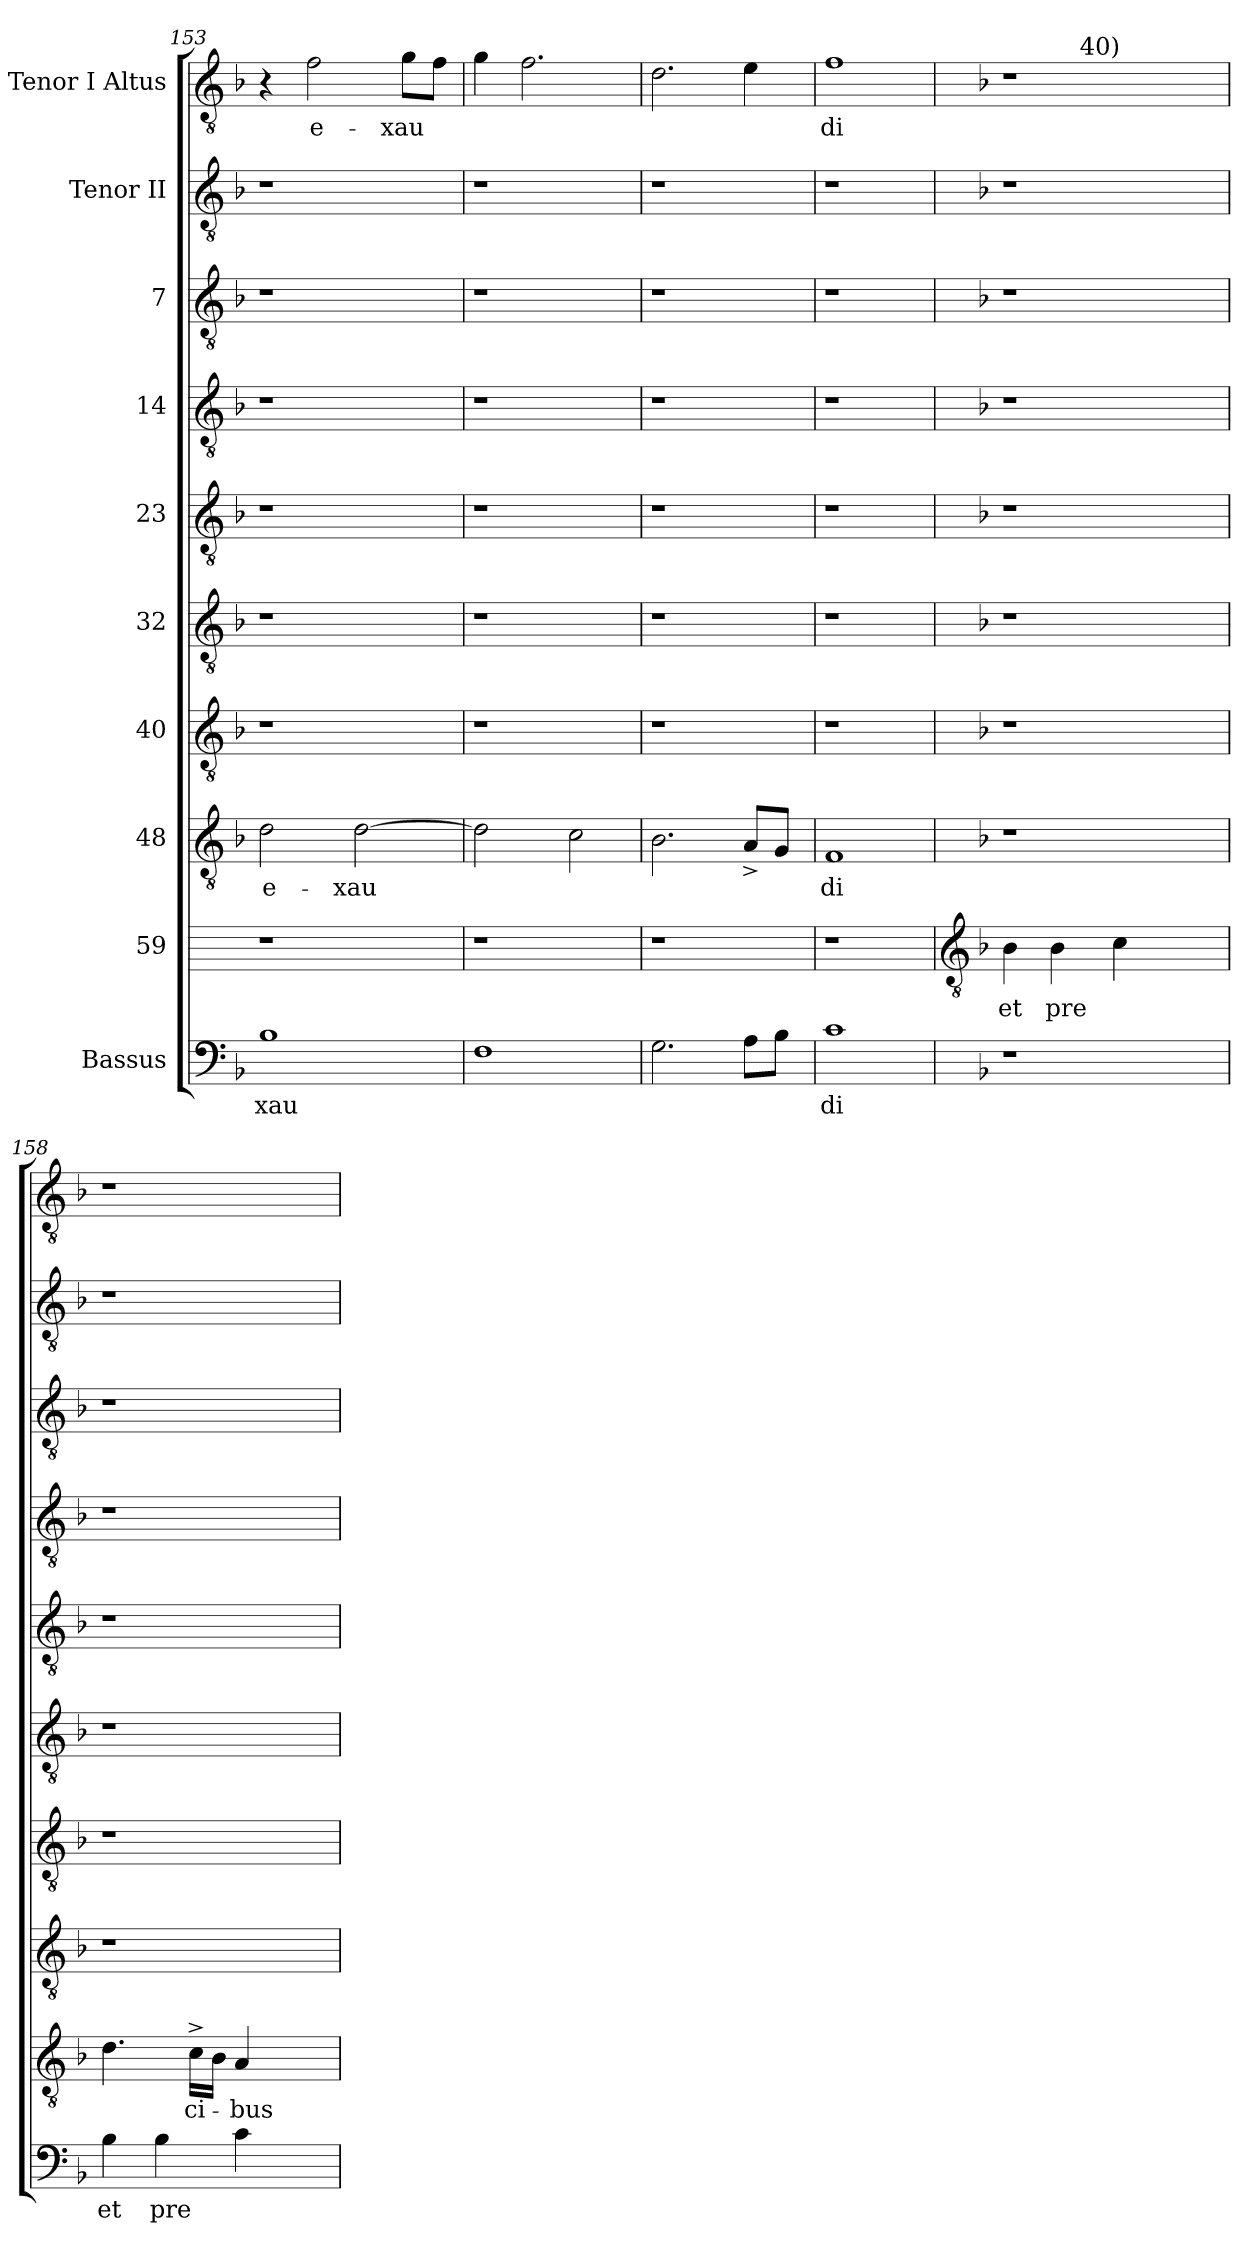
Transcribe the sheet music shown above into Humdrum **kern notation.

**kern	**text	**kern	**text	**kern	**text	**kern	**kern	**kern	**kern	**kern	**kern	**kern	**text
*part10	*part10	*part9	*part9	*part8	*part8	*part7	*part6	*part5	*part4	*part3	*part2	*part1	*part1
*staff10	*staff10	*staff9	*staff9	*staff8	*staff8	*staff7	*staff6	*staff5	*staff4	*staff3	*staff2	*staff1	*staff1
*I"Bassus	*	*I"59	*	*I"48	*	*I"40	*I"32	*I"23	*I"14	*I"7	*I"Tenor II	*I"Tenor I  Altus	*
*clefF4	*	*	*	*clefGv2	*	*clefGv2	*clefGv2	*clefGv2	*clefGv2	*clefGv2	*clefGv2	*clefGv2	*
*k[b-]	*	*	*	*k[b-]	*	*k[b-]	*k[b-]	*k[b-]	*k[b-]	*k[b-]	*k[b-]	*k[b-]	*
*F:	*	*	*	*F:	*	*F:	*F:	*F:	*F:	*F:	*F:	*F:	*
=153	=153	=153	=153	=153	=153	=153	=153	=153	=153	=153	=153	=153	=153
!	!LO:LY:b:cj	!	!	!	!LO:LY:b:cj	!	!	!	!	!	!	!	!
1B-	-xau	1r	.	2d\	e-	1r	1r	1r	1r	1r	1r	4r	.
!	!	!	!	!	!	!	!	!	!	!	!	!	!LO:LY:b:cj
.	.	.	.	.	.	.	.	.	.	.	.	2f\	e-
!	!	!	!	!	!LO:LY:b	!	!	!	!	!	!	!	!
.	.	.	.	[>2d\	-xau	.	.	.	.	.	.	.	.
!	!	!	!	!	!	!	!	!	!	!	!	!	!LO:LY:b
.	.	.	.	.	.	.	.	.	.	.	.	8g\L	-xau
.	.	.	.	.	.	.	.	.	.	.	.	8f\J	.
=154	=154	=154	=154	=154	=154	=154	=154	=154	=154	=154	=154	=154	=154
1F	.	1r	.	2d\]	.	1r	1r	1r	1r	1r	1r	4g\	.
.	.	.	.	.	.	.	.	.	.	.	.	2.f\	.
.	.	.	.	2c\	.	.	.	.	.	.	.	.	.
=155	=155	=155	=155	=155	=155	=155	=155	=155	=155	=155	=155	=155	=155
2.G\	.	1r	.	2.B-\	.	1r	1r	1r	1r	1r	1r	2.d\	.
8A\L	.	.	.	8A^>/L	.	.	.	.	.	.	.	4e\	.
8B-\J	.	.	.	8G/J	.	.	.	.	.	.	.	.	.
=156	=156	=156	=156	=156	=156	=156	=156	=156	=156	=156	=156	=156	=156
!	!LO:LY:b:cj	!	!	!	!LO:LY:b:cj	!	!	!	!	!	!	!	!LO:LY:b:cj
1c	di	1r	.	1F	di	1r	1r	1r	1r	1r	1r	1f	di
!!LO:LB:g=z
=157	=157	=157	=157	=157	=157	=157	=157	=157	=157	=157	=157	=157	=157
*	*	*clefGv2	*	*	*	*	*	*	*	*	*	*	*
*	*	*k[b-]	*	*	*	*	*	*	*	*	*	*	*
*	*	*F:	*	*	*	*	*	*	*	*	*	*	*
!LO:N:vis=1	!	!	!LO:LY:b:cj	!	!	!	!	!	!	!	!	!LO:N:vis=1	!
*	*	*	*	*	*	*	*	*	*	*	*	*^	*
1r	.	4B-\	et	1r	.	1r	1r	1r	1r	1r	1r	1r	4ryy	.
!	!	!	!LO:LY:b	!	!	!	!	!	!	!	!	!	!	!
.	.	4B-\	pre	.	.	.	.	.	.	.	.	.	16..ryy	.
!	!	!	!	!	!	!	!	!	!	!	!	!	!LO:TX:a:t=40)	!
.	.	.	.	.	.	.	.	.	.	.	.	.	2ryy	.
.	.	4c\	.	.	.	.	.	.	.	.	.	.	.	.
.	.	4ryy	.	.	.	.	.	.	.	.	.	.	.	.
.	.	.	.	.	.	.	.	.	.	.	.	.	8ryy	.
.	.	.	.	.	.	.	.	.	.	.	.	.	64ryy	.
=158	=158	=158	=158	=158	=158	=158	=158	=158	=158	=158	=158	=158	=158	=158
!	!LO:LY:b:cj	!	!	!	!	!	!	!	!	!	!	!LO:N:vis=1	!	!
*	*	*	*	*	*	*	*	*	*	*	*	*v	*v	*
4B-\	et	4.d\	.	1r	.	1r	1r	1r	1r	1r	1r	1r	.
!	!LO:LY:b	!	!	!	!	!	!	!	!	!	!	!	!
4B-\	pre	.	.	.	.	.	.	.	.	.	.	.	.
!	!	!	!LO:LY:b:cj	!	!	!	!	!	!	!	!	!	!
.	.	16c^<\L	ci-	.	.	.	.	.	.	.	.	.	.
.	.	16B-\J	.	.	.	.	.	.	.	.	.	.	.
!	!	!	!LO:LY:b:cj	!	!	!	!	!	!	!	!	!	!
4c\	.	4A/	-bus	.	.	.	.	.	.	.	.	.	.
4ryy	.	4ryy	.	.	.	.	.	.	.	.	.	.	.
=	=	=	=	=	=	=	=	=	=	=	=	=	=
*-	*-	*-	*-	*-	*-	*-	*-	*-	*-	*-	*-	*-	*-
